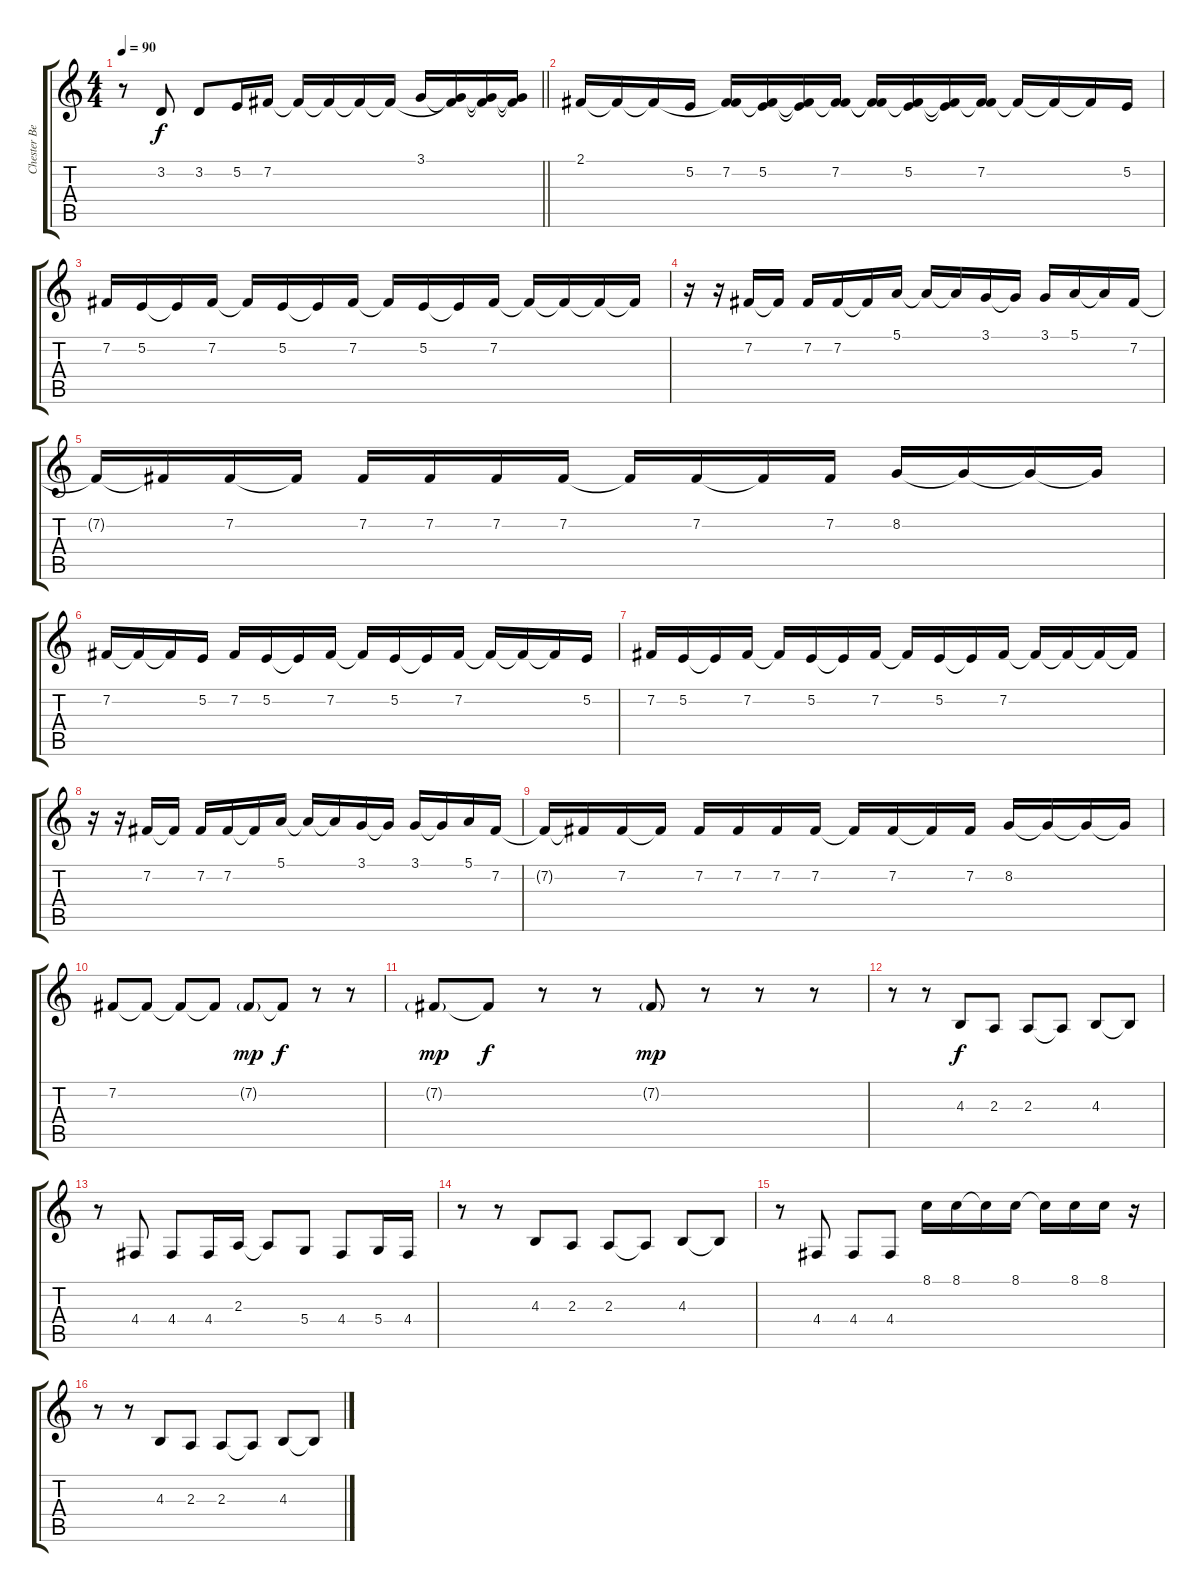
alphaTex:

\track ("Chester Bennington - Vocals" "Chester Be") {instrument harmonica}
\staff {score tabs}
\tuning (E4 B3 G3 D3 A2 E2) {hide}
\ts (4 4)
\tempo 90
\clef g2
\barLineRight lightlight
\ks c
r.8{dy f} 3.2.8 3.2.8 5.2.16 7.2.16 7.2{t}.16 7.2{t}.16 7.2{t}.16 7.2{t}.16 3.1.16 (3.1{t} 7.2{t}).16 (3.1{t} 7.2{t}).16 (3.1{t} 7.2{t}).16 |
2.1.16 2.1{t}.16 2.1{t}.16 5.2.16 (2.1{t} 7.2).16 (2.1{t} 5.2).16 (2.1{t} 5.2{t}).16 (2.1{t} 7.2).16 (2.1{t} 7.2{t}).16 (2.1{t} 5.2).16 (2.1{t} 5.2{t}).16 (2.1{t} 7.2).16 7.2{t}.16 7.2{t}.16 7.2{t}.16 5.2.16 |
7.2.16 5.2.16 5.2{t}.16 7.2.16 7.2{t}.16 5.2.16 5.2{t}.16 7.2.16 7.2{t}.16 5.2.16 5.2{t}.16 7.2.16 7.2{t}.16 7.2{t}.16 7.2{t}.16 7.2{t}.16 |
r.16 r.16 7.2.16 7.2{t}.16 7.2.16 7.2.16 7.2{t}.16 5.1.16 5.1{t}.16 5.1{t}.16 3.1.16 3.1{t}.16 3.1.16 5.1.16 5.1{t}.16 7.2.16 |
7.2{t}.16 7.2{t}.16 7.2.16 7.2{t}.16 7.2.16 7.2.16 7.2.16 7.2.16 7.2{t}.16 7.2.16 7.2{t}.16 7.2.16 8.2.16 8.2{t}.16 8.2{t}.16 8.2{t}.16 |
7.2.16 7.2{t}.16 7.2{t}.16 5.2.16 7.2.16 5.2.16 5.2{t}.16 7.2.16 7.2{t}.16 5.2.16 5.2{t}.16 7.2.16 7.2{t}.16 7.2{t}.16 7.2{t}.16 5.2.16 |
7.2.16 5.2.16 5.2{t}.16 7.2.16 7.2{t}.16 5.2.16 5.2{t}.16 7.2.16 7.2{t}.16 5.2.16 5.2{t}.16 7.2.16 7.2{t}.16 7.2{t}.16 7.2{t}.16 7.2{t}.16 |
r.16 r.16 7.2.16 7.2{t}.16 7.2.16 7.2.16 7.2{t}.16 5.1.16 5.1{t}.16 5.1{t}.16 3.1.16 3.1{t}.16 3.1.16 3.1{t}.16 5.1.16 7.2.16 |
7.2{t}.16 7.2{t}.16 7.2.16 7.2{t}.16 7.2.16 7.2.16 7.2.16 7.2.16 7.2{t}.16 7.2.16 7.2{t}.16 7.2.16 8.2.16 8.2{t}.16 8.2{t}.16 8.2{t}.16 |
7.2.8 7.2{t}.8 7.2{t}.8 7.2{t}.8 7.2{g}.8{dy mp} 7.2{t}.8{dy f} r.8 r.8 |
7.2{g}.8{dy mp} 7.2{t}.8{dy f} r.8 r.8 7.2{g}.8{dy mp} r.8 r.8 r.8 |
r.8 r.8 4.3.8{dy f} 2.3.8 2.3.8 2.3{t}.8 4.3.8 4.3{t}.8 |
r.8 4.4.8 4.4.8 4.4.16 2.3.16 2.3{t}.8 5.4.8 4.4.8 5.4.16 4.4.16 |
r.8 r.8 4.3.8 2.3.8 2.3.8 2.3{t}.8 4.3.8 4.3{t}.8 |
r.8 4.4.8 4.4.8 4.4.8 8.1.16 8.1.16 8.1{t}.16 8.1.16 8.1{t}.16 8.1.16 8.1.16 r.16 |
r.8 r.8 4.3.8 2.3.8 2.3.8 2.3{t}.8 4.3.8 4.3{t}.8
